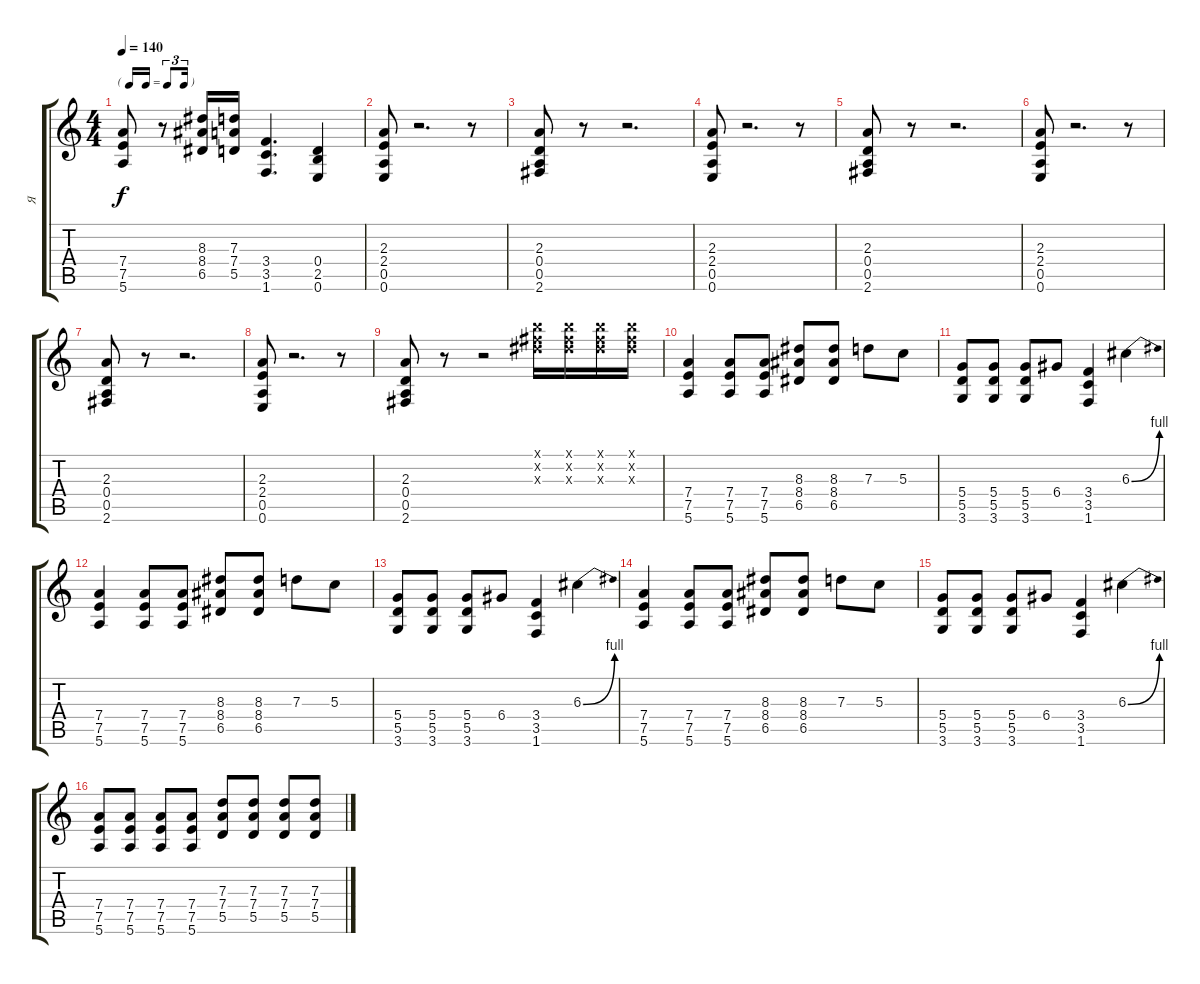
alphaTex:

\track ("Я" "Я") {instrument overdrivenguitar}
\staff {score tabs}
\tuning (E4 B3 G3 D3 A2 E2) {hide}
\ts (4 4)
\tf triplet16th
\tempo 140
\clef g2
\ks c
(7.4 7.5 5.6).8{dy f} r.8 (8.3 8.4 6.5).16 (7.3 7.4 5.5).16 (3.4 3.5 1.6).4{d} (0.4 2.5 0.6).4 |
(2.3 2.4 0.5 0.6).8 r.2{d} r.8 |
(2.3 0.4 0.5 2.6).8 r.8 r.2{d} |
(2.3 2.4 0.5 0.6).8 r.2{d} r.8 |
(2.3 0.4 0.5 2.6).8 r.8 r.2{d} |
(2.3 2.4 0.5 0.6).8 r.2{d} r.8 |
(2.3 0.4 0.5 2.6).8 r.8 r.2{d} |
(2.3 2.4 0.5 0.6).8 r.2{d} r.8 |
(2.3 0.4 0.5 2.6).8 r.8 r.2 (7.1{x} 7.2{x} 8.3{x}).16 (7.1{x} 7.2{x} 8.3{x}).16 (7.1{x} 7.2{x} 8.3{x}).16 (7.1{x} 7.2{x} 8.3{x}).16 |
(7.4 7.5 5.6).4 (7.4 7.5 5.6).8 (7.4 7.5 5.6).8 (8.3 8.4 6.5).8 (8.3 8.4 6.5).8 7.3.8 5.3.8 |
(5.4 5.5 3.6).8 (5.4 5.5 3.6).8 (5.4 5.5 3.6).8 6.4.8 (3.4 3.5 1.6).4 6.3{be (bend 0 0 60 4)}.4 |
(7.4 7.5 5.6).4 (7.4 7.5 5.6).8 (7.4 7.5 5.6).8 (8.3 8.4 6.5).8 (8.3 8.4 6.5).8 7.3.8 5.3.8 |
(5.4 5.5 3.6).8 (5.4 5.5 3.6).8 (5.4 5.5 3.6).8 6.4.8 (3.4 3.5 1.6).4 6.3{be (bend 0 0 60 4)}.4 |
(7.4 7.5 5.6).4 (7.4 7.5 5.6).8 (7.4 7.5 5.6).8 (8.3 8.4 6.5).8 (8.3 8.4 6.5).8 7.3.8 5.3.8 |
(5.4 5.5 3.6).8 (5.4 5.5 3.6).8 (5.4 5.5 3.6).8 6.4.8 (3.4 3.5 1.6).4 6.3{be (bend 0 0 60 4)}.4 |
(7.4 7.5 5.6).8 (7.4 7.5 5.6).8 (7.4 7.5 5.6).8 (7.4 7.5 5.6).8 (7.3 7.4 5.5).8 (7.3 7.4 5.5).8 (7.3 7.4 5.5).8 (7.3 7.4 5.5).8
